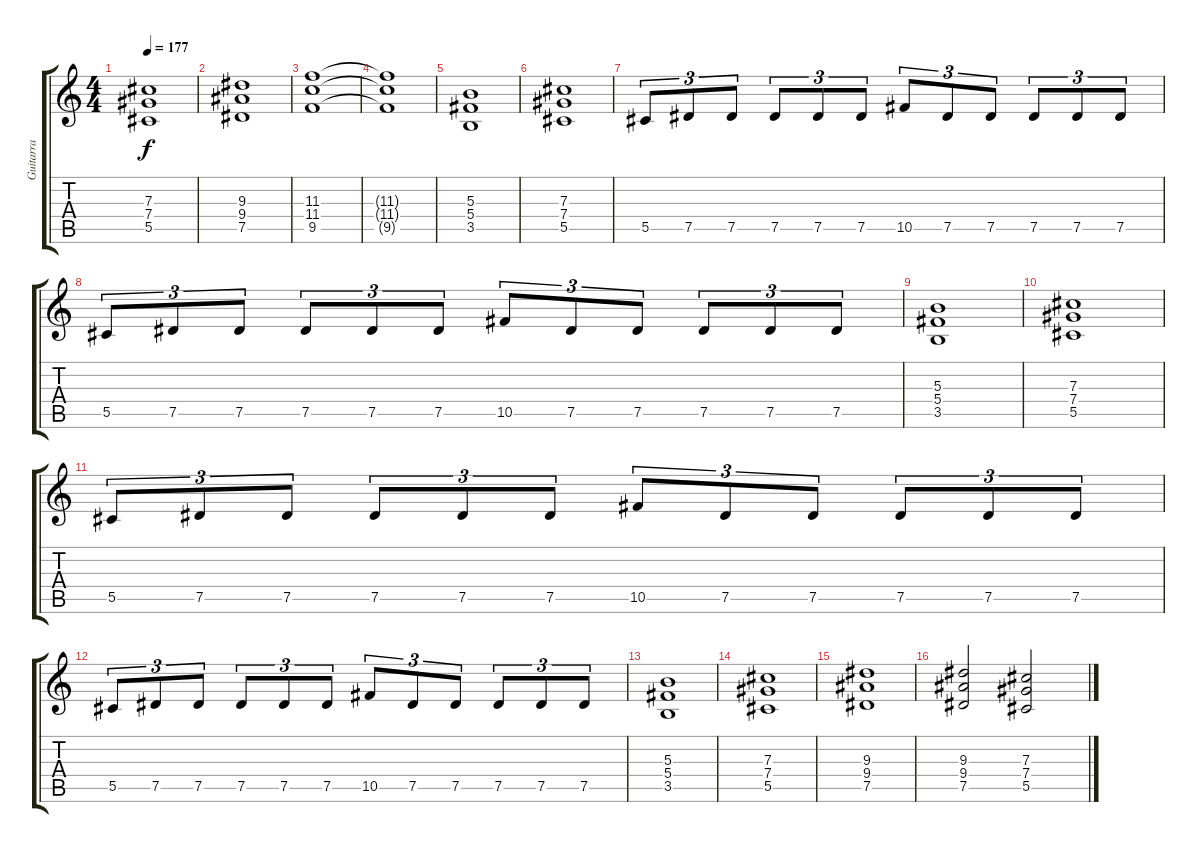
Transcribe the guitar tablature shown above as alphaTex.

\track ("Guitarra" "Guitarra") {instrument distortionguitar}
\staff {score tabs}
\tuning (Eb4 Bb3 Gb3 Db3 Ab2 Eb2) {hide}
\ts (4 4)
\tempo 177
\clef g2
\ks c
(7.3 7.4 5.5).1{dy f} |
(9.3 9.4 7.5).1 |
(11.3 11.4 9.5).1 |
(11.3{t} 11.4{t} 9.5{t}).1 |
(5.3 5.4 3.5).1 |
(7.3 7.4 5.5).1 |
5.5.8{tu (3 2)} 7.5.8{tu (3 2)} 7.5.8{tu (3 2)} 7.5.8{tu (3 2)} 7.5.8{tu (3 2)} 7.5.8{tu (3 2)} 10.5.8{tu (3 2)} 7.5.8{tu (3 2)} 7.5.8{tu (3 2)} 7.5.8{tu (3 2)} 7.5.8{tu (3 2)} 7.5.8{tu (3 2)} |
5.5.8{tu (3 2)} 7.5.8{tu (3 2)} 7.5.8{tu (3 2)} 7.5.8{tu (3 2)} 7.5.8{tu (3 2)} 7.5.8{tu (3 2)} 10.5.8{tu (3 2)} 7.5.8{tu (3 2)} 7.5.8{tu (3 2)} 7.5.8{tu (3 2)} 7.5.8{tu (3 2)} 7.5.8{tu (3 2)} |
(5.3 5.4 3.5).1 |
(7.3 7.4 5.5).1 |
5.5.8{tu (3 2)} 7.5.8{tu (3 2)} 7.5.8{tu (3 2)} 7.5.8{tu (3 2)} 7.5.8{tu (3 2)} 7.5.8{tu (3 2)} 10.5.8{tu (3 2)} 7.5.8{tu (3 2)} 7.5.8{tu (3 2)} 7.5.8{tu (3 2)} 7.5.8{tu (3 2)} 7.5.8{tu (3 2)} |
5.5.8{tu (3 2)} 7.5.8{tu (3 2)} 7.5.8{tu (3 2)} 7.5.8{tu (3 2)} 7.5.8{tu (3 2)} 7.5.8{tu (3 2)} 10.5.8{tu (3 2)} 7.5.8{tu (3 2)} 7.5.8{tu (3 2)} 7.5.8{tu (3 2)} 7.5.8{tu (3 2)} 7.5.8{tu (3 2)} |
(5.3 5.4 3.5).1 |
(7.3 7.4 5.5).1 |
(9.3 9.4 7.5).1 |
(9.3 9.4 7.5).2 (7.3 7.4 5.5).2
